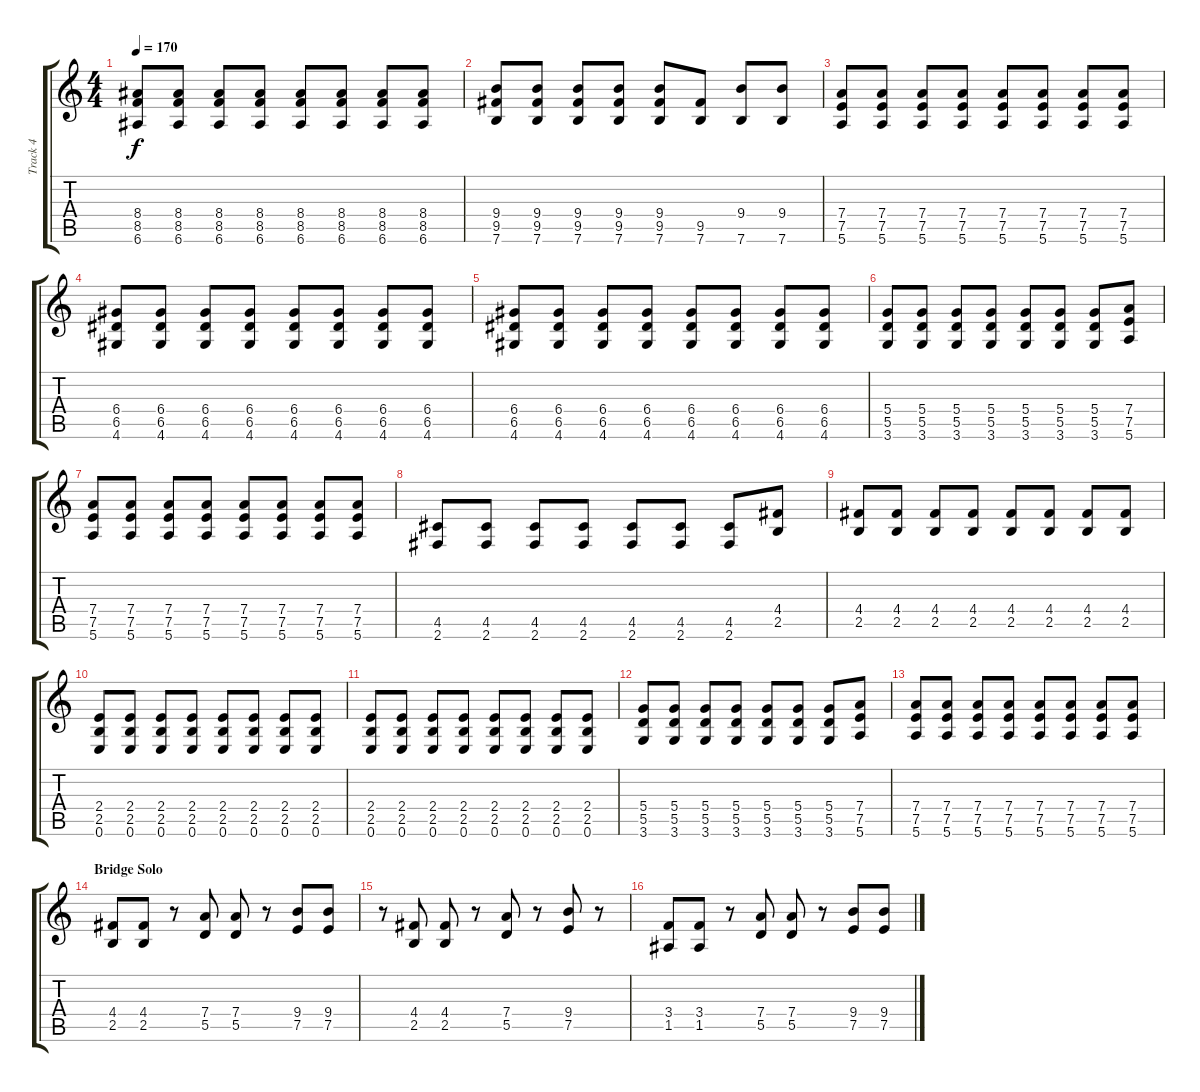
\track ("Track 4" "Track 4") {instrument distortionguitar}
\staff {score tabs}
\tuning (E4 B3 G3 D3 A2 E2) {hide}
\ts (4 4)
\tempo 170
\clef g2
\ks c
(8.4 8.5 6.6).8{dy f} (8.4 8.5 6.6).8 (8.4 8.5 6.6).8 (8.4 8.5 6.6).8 (8.4 8.5 6.6).8 (8.4 8.5 6.6).8 (8.4 8.5 6.6).8 (8.4 8.5 6.6).8 |
(9.4 9.5 7.6).8 (9.4 9.5 7.6).8 (9.4 9.5 7.6).8 (9.4 9.5 7.6).8 (9.4 9.5 7.6).8 (9.5 7.6).8 (9.4 7.6).8 (9.4 7.6).8 |
(7.4 7.5 5.6).8 (7.4 7.5 5.6).8 (7.4 7.5 5.6).8 (7.4 7.5 5.6).8 (7.4 7.5 5.6).8 (7.4 7.5 5.6).8 (7.4 7.5 5.6).8 (7.4 7.5 5.6).8 |
(6.4 6.5 4.6).8 (6.4 6.5 4.6).8 (6.4 6.5 4.6).8 (6.4 6.5 4.6).8 (6.4 6.5 4.6).8 (6.4 6.5 4.6).8 (6.4 6.5 4.6).8 (6.4 6.5 4.6).8 |
(6.4 6.5 4.6).8 (6.4 6.5 4.6).8 (6.4 6.5 4.6).8 (6.4 6.5 4.6).8 (6.4 6.5 4.6).8 (6.4 6.5 4.6).8 (6.4 6.5 4.6).8 (6.4 6.5 4.6).8 |
(5.4 5.5 3.6).8 (5.4 5.5 3.6).8 (5.4 5.5 3.6).8 (5.4 5.5 3.6).8 (5.4 5.5 3.6).8 (5.4 5.5 3.6).8 (5.4 5.5 3.6).8 (7.4 7.5 5.6).8 |
(7.4 7.5 5.6).8 (7.4 7.5 5.6).8 (7.4 7.5 5.6).8 (7.4 7.5 5.6).8 (7.4 7.5 5.6).8 (7.4 7.5 5.6).8 (7.4 7.5 5.6).8 (7.4 7.5 5.6).8 |
(4.5 2.6).8 (4.5 2.6).8 (4.5 2.6).8 (4.5 2.6).8 (4.5 2.6).8 (4.5 2.6).8 (4.5 2.6).8 (4.4 2.5).8 |
(4.4 2.5).8 (4.4 2.5).8 (4.4 2.5).8 (4.4 2.5).8 (4.4 2.5).8 (4.4 2.5).8 (4.4 2.5).8 (4.4 2.5).8 |
(2.4 2.5 0.6).8 (2.4 2.5 0.6).8 (2.4 2.5 0.6).8 (2.4 2.5 0.6).8 (2.4 2.5 0.6).8 (2.4 2.5 0.6).8 (2.4 2.5 0.6).8 (2.4 2.5 0.6).8 |
(2.4 2.5 0.6).8 (2.4 2.5 0.6).8 (2.4 2.5 0.6).8 (2.4 2.5 0.6).8 (2.4 2.5 0.6).8 (2.4 2.5 0.6).8 (2.4 2.5 0.6).8 (2.4 2.5 0.6).8 |
(5.4 5.5 3.6).8 (5.4 5.5 3.6).8 (5.4 5.5 3.6).8 (5.4 5.5 3.6).8 (5.4 5.5 3.6).8 (5.4 5.5 3.6).8 (5.4 5.5 3.6).8 (7.4 7.5 5.6).8 |
(7.4 7.5 5.6).8 (7.4 7.5 5.6).8 (7.4 7.5 5.6).8 (7.4 7.5 5.6).8 (7.4 7.5 5.6).8 (7.4 7.5 5.6).8 (7.4 7.5 5.6).8 (7.4 7.5 5.6).8 |
\section ("" "Bridge Solo")
(4.4 2.5).8 (4.4 2.5).8 r.8 (7.4 5.5).8 (7.4 5.5).8 r.8 (9.4 7.5).8 (9.4 7.5).8 |
r.8 (4.4 2.5).8 (4.4 2.5).8 r.8 (7.4 5.5).8 r.8 (9.4 7.5).8 r.8 |
(3.4 1.5).8 (3.4 1.5).8 r.8 (7.4 5.5).8 (7.4 5.5).8 r.8 (9.4 7.5).8 (9.4 7.5).8
